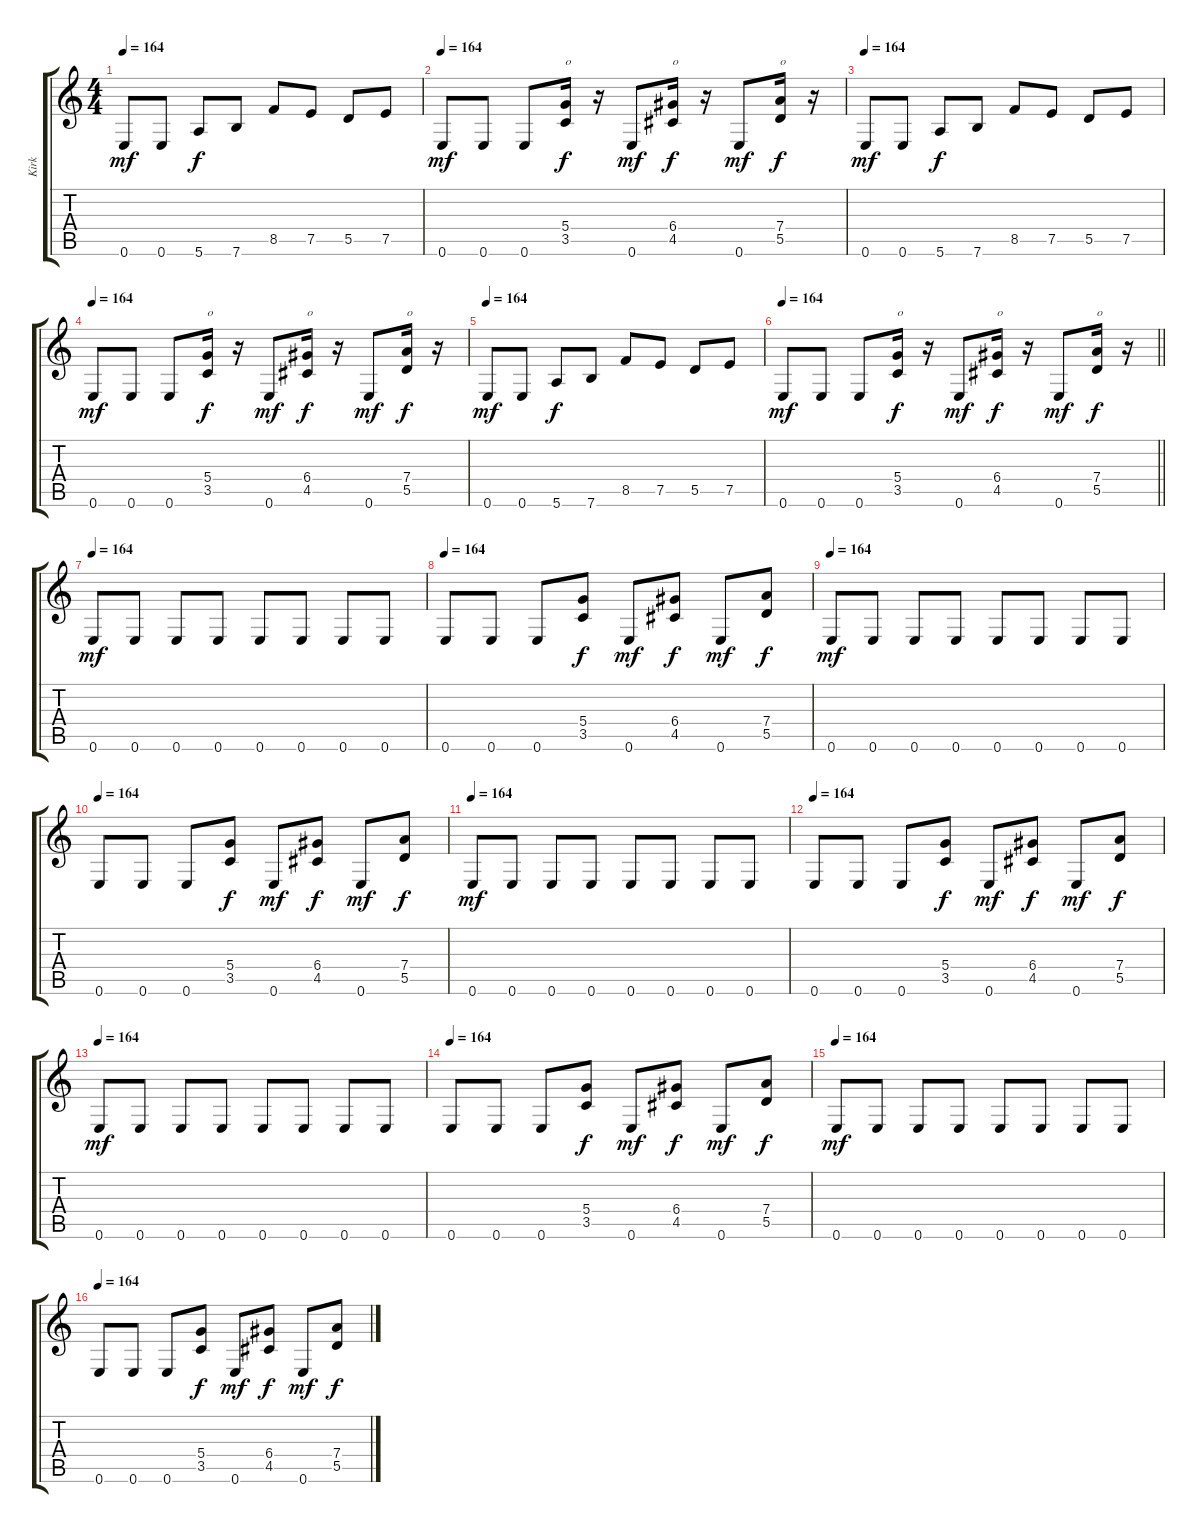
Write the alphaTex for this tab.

\track ("Kirk" "Kirk") {instrument distortionguitar}
\staff {score tabs}
\tuning (E4 B3 G3 D3 A2 E2) {hide}
\ts (4 4)
\tempo 164
\clef g2
\ks c
0.6.8{dy mf} 0.6.8 5.6.8{dy f} 7.6.8 8.5.8 7.5.8 5.5.8 7.5.8 |
\tempo 164
0.6.8{dy mf} 0.6.8 0.6.8 (5.4 3.5).16{txt "o" dy f} r.16 0.6.8{dy mf} (6.4 4.5).16{txt "o" dy f} r.16 0.6.8{dy mf} (7.4 5.5).16{txt "o" dy f} r.16 |
\tempo 164
0.6.8{dy mf} 0.6.8 5.6.8{dy f} 7.6.8 8.5.8 7.5.8 5.5.8 7.5.8 |
\tempo 164
0.6.8{dy mf} 0.6.8 0.6.8 (5.4 3.5).16{txt "o" dy f} r.16 0.6.8{dy mf} (6.4 4.5).16{txt "o" dy f} r.16 0.6.8{dy mf} (7.4 5.5).16{txt "o" dy f} r.16 |
\tempo 164
0.6.8{dy mf} 0.6.8 5.6.8{dy f} 7.6.8 8.5.8 7.5.8 5.5.8 7.5.8 |
\tempo 164
\barLineRight lightlight
0.6.8{dy mf} 0.6.8 0.6.8 (5.4 3.5).16{txt "o" dy f} r.16 0.6.8{dy mf} (6.4 4.5).16{txt "o" dy f} r.16 0.6.8{dy mf} (7.4 5.5).16{txt "o" dy f} r.16 |
\tempo 164
0.6.8{dy mf} 0.6.8 0.6.8 0.6.8 0.6.8 0.6.8 0.6.8 0.6.8 |
\tempo 164
0.6.8 0.6.8 0.6.8 (5.4 3.5).8{dy f} 0.6.8{dy mf} (6.4 4.5).8{dy f} 0.6.8{dy mf} (7.4 5.5).8{dy f} |
\tempo 164
0.6.8{dy mf} 0.6.8 0.6.8 0.6.8 0.6.8 0.6.8 0.6.8 0.6.8 |
\tempo 164
0.6.8 0.6.8 0.6.8 (5.4 3.5).8{dy f} 0.6.8{dy mf} (6.4 4.5).8{dy f} 0.6.8{dy mf} (7.4 5.5).8{dy f} |
\tempo 164
0.6.8{dy mf} 0.6.8 0.6.8 0.6.8 0.6.8 0.6.8 0.6.8 0.6.8 |
\tempo 164
0.6.8 0.6.8 0.6.8 (5.4 3.5).8{dy f} 0.6.8{dy mf} (6.4 4.5).8{dy f} 0.6.8{dy mf} (7.4 5.5).8{dy f} |
\tempo 164
0.6.8{dy mf} 0.6.8 0.6.8 0.6.8 0.6.8 0.6.8 0.6.8 0.6.8 |
\tempo 164
0.6.8 0.6.8 0.6.8 (5.4 3.5).8{dy f} 0.6.8{dy mf} (6.4 4.5).8{dy f} 0.6.8{dy mf} (7.4 5.5).8{dy f} |
\tempo 164
0.6.8{dy mf} 0.6.8 0.6.8 0.6.8 0.6.8 0.6.8 0.6.8 0.6.8 |
\tempo 164
0.6.8 0.6.8 0.6.8 (5.4 3.5).8{dy f} 0.6.8{dy mf} (6.4 4.5).8{dy f} 0.6.8{dy mf} (7.4 5.5).8{dy f}
